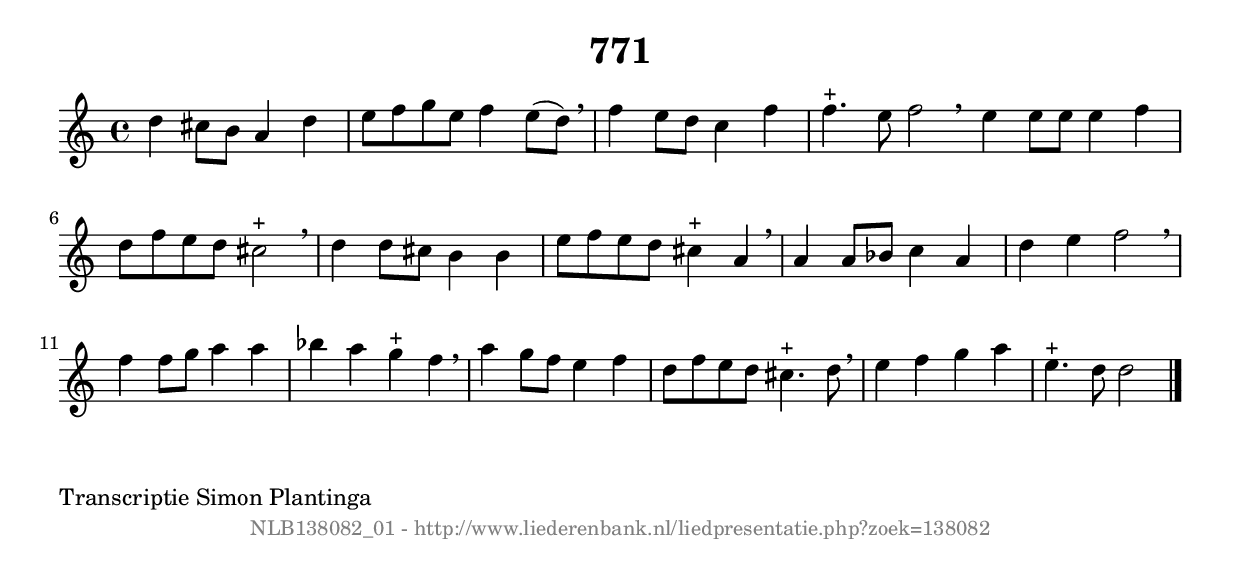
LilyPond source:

%
% produced by wce2krn 1.64 (7 June 2014)
%
\version"2.16"
#(append! paper-alist '(("long" . (cons (* 210 mm) (* 2000 mm)))))
#(set-default-paper-size "long")
sb = {\breathe}
mBreak = {\breathe }
bBreak = {\breathe }
x = {\once\override NoteHead #'style = #'cross }
gl=\glissando
itime={\override Staff.TimeSignature #'stencil = ##f }
ficta = {\once\set suggestAccidentals = ##t}
fine = {\once\override Score.RehearsalMark #'self-alignment-X = #1 \mark \markup {\italic{Fine}}}
dc = {\once\override Score.RehearsalMark #'self-alignment-X = #1 \mark \markup {\italic{D.C.}}}
dcf = {\once\override Score.RehearsalMark #'self-alignment-X = #1 \mark \markup {\italic{D.C. al Fine}}}
dcc = {\once\override Score.RehearsalMark #'self-alignment-X = #1 \mark \markup {\italic{D.C. al Coda}}}
ds = {\once\override Score.RehearsalMark #'self-alignment-X = #1 \mark \markup {\italic{D.S.}}}
dsf = {\once\override Score.RehearsalMark #'self-alignment-X = #1 \mark \markup {\italic{D.S. al Fine}}}
dsc = {\once\override Score.RehearsalMark #'self-alignment-X = #1 \mark \markup {\italic{D.S. al Coda}}}
pv = {\set Score.repeatCommands = #'((volta "1"))}
sv = {\set Score.repeatCommands = #'((volta "2"))}
tv = {\set Score.repeatCommands = #'((volta "3"))}
qv = {\set Score.repeatCommands = #'((volta "4"))}
xv = {\set Score.repeatCommands = #'((volta #f))}
\header{ tagline = ""
title = "771"
}
\score {{
\key d \dorian
\relative g'
{
\set melismaBusyProperties = #'()
\time 4/4
\tempo 4=120
\override Score.MetronomeMark #'transparent = ##t
\override Score.RehearsalMark #'break-visibility = #(vector #t #t #f)
d'4 cis8 b8 a4 d4 | e8 f8 g8 e8 f4 e8( d8) \sb | f4 e8 d8 c4 f4 | f4.^"+" e8 f2 \bar ":|:" \bBreak
e4 e8 e8 e4 f4 | d8 f8 e8 d8 cis2^"+" \sb | d4 d8 cis8 b4 b4 | e8 f8 e8 d8 cis4^"+" a4 | \mBreak \bar "|"
a4 a8 bes8 c4 a4 | d4 e4 f2 \sb | f4 f8 g8 a4 a4 | bes4 a4 g4^"+" f4 | \mBreak \bar "|"
a4 g8 f8 e4 f4 | d8 f8 e8 d8 cis4.^"+" d8 \sb | e4 f4 g4 a4 | e4.^"+" d8 d2 \bar "|."
 }}
 \midi { }
 \layout {
            indent = 0.0\cm
}
}
\markup { \wordwrap-string #" 
Transcriptie Simon Plantinga
"}
\markup { \vspace #0 } \markup { \with-color #grey \fill-line { \center-column { \smaller "NLB138082_01 - http://www.liederenbank.nl/liedpresentatie.php?zoek=138082" } } }
